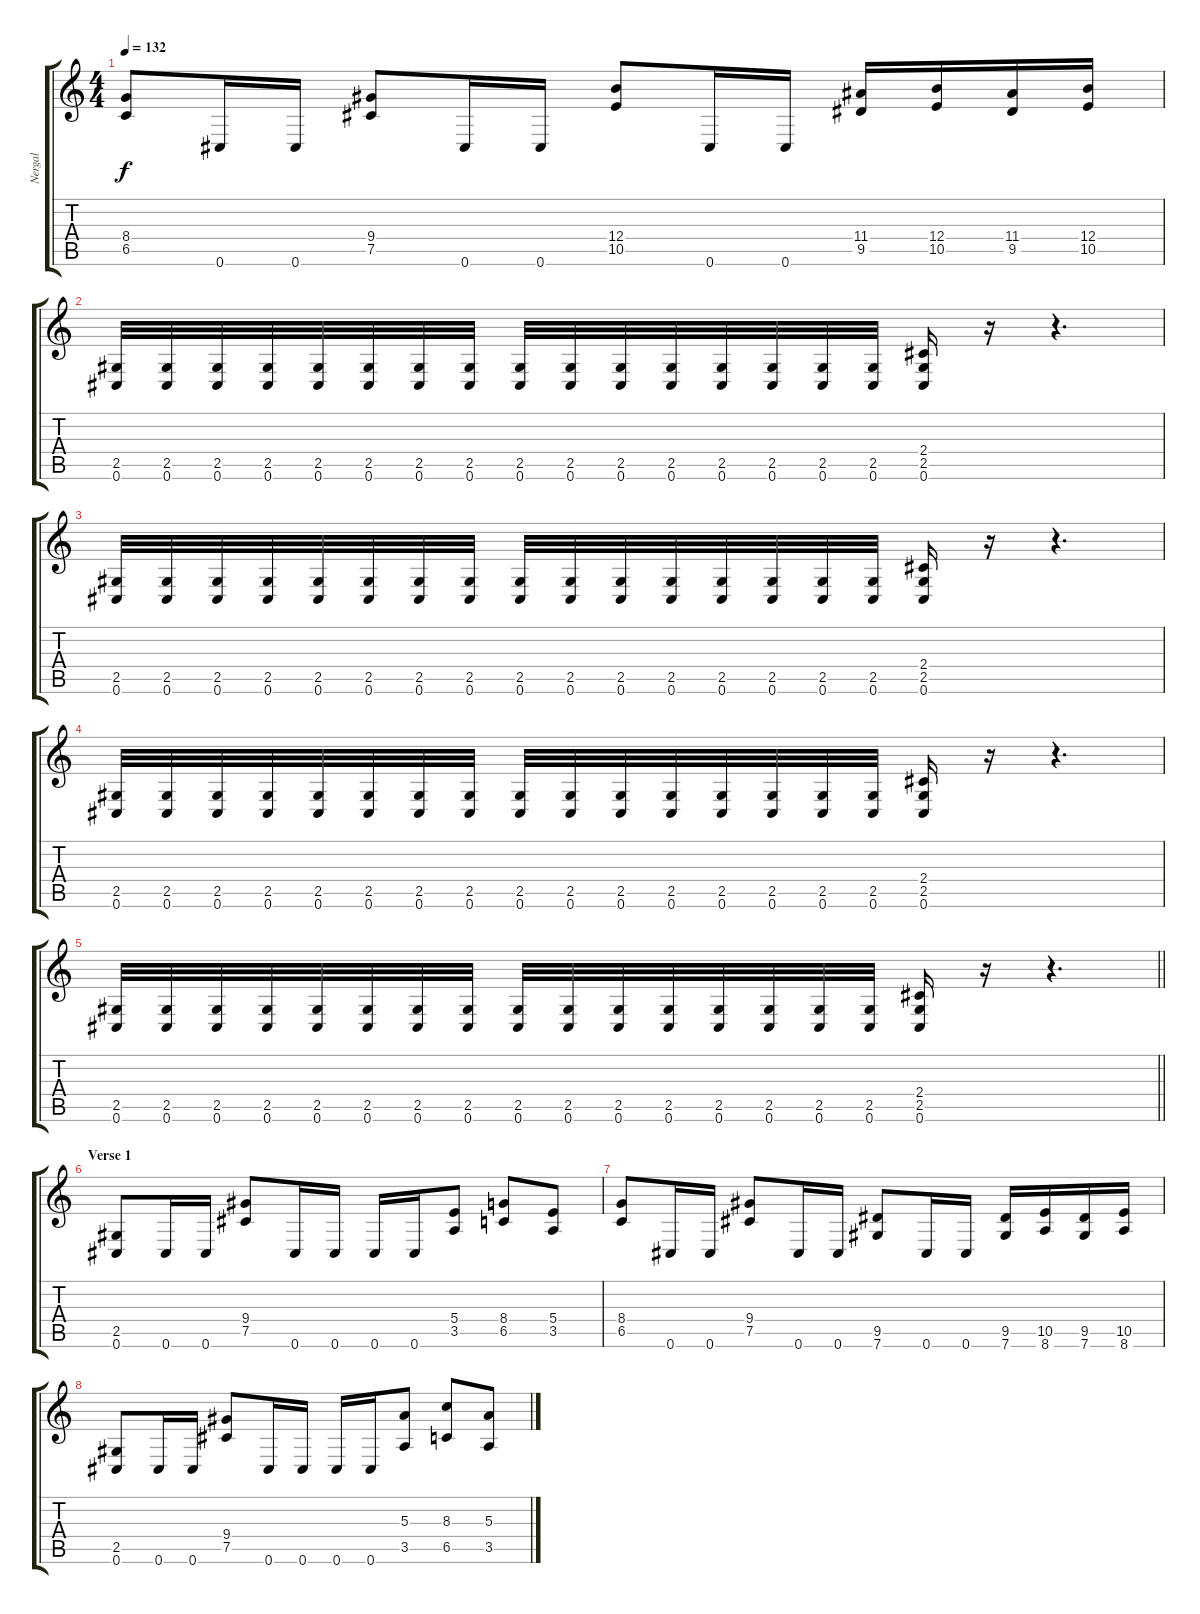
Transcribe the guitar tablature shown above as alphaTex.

\track ("Nergal" "Nergal") {instrument distortionguitar}
\staff {score tabs}
\tuning (Db4 Ab3 E3 B2 Gb2 Db2) {hide}
\ts (4 4)
\tempo 132
\clef g2
\ks c
(8.4 6.5).8{dy f} 0.6.16 0.6.16 (9.4 7.5).8 0.6.16 0.6.16 (12.4 10.5).8 0.6.16 0.6.16 (11.4 9.5).16 (12.4 10.5).16 (11.4 9.5).16 (12.4 10.5).16 |
(2.5 0.6).32 (2.5 0.6).32 (2.5 0.6).32 (2.5 0.6).32 (2.5 0.6).32 (2.5 0.6).32 (2.5 0.6).32 (2.5 0.6).32 (2.5 0.6).32 (2.5 0.6).32 (2.5 0.6).32 (2.5 0.6).32 (2.5 0.6).32 (2.5 0.6).32 (2.5 0.6).32 (2.5 0.6).32 (2.4 2.5 0.6).16 r.16 r.4{d} |
(2.5 0.6).32 (2.5 0.6).32 (2.5 0.6).32 (2.5 0.6).32 (2.5 0.6).32 (2.5 0.6).32 (2.5 0.6).32 (2.5 0.6).32 (2.5 0.6).32 (2.5 0.6).32 (2.5 0.6).32 (2.5 0.6).32 (2.5 0.6).32 (2.5 0.6).32 (2.5 0.6).32 (2.5 0.6).32 (2.4 2.5 0.6).16 r.16 r.4{d} |
(2.5 0.6).32 (2.5 0.6).32 (2.5 0.6).32 (2.5 0.6).32 (2.5 0.6).32 (2.5 0.6).32 (2.5 0.6).32 (2.5 0.6).32 (2.5 0.6).32 (2.5 0.6).32 (2.5 0.6).32 (2.5 0.6).32 (2.5 0.6).32 (2.5 0.6).32 (2.5 0.6).32 (2.5 0.6).32 (2.4 2.5 0.6).16 r.16 r.4{d} |
\barLineRight lightlight
(2.5 0.6).32 (2.5 0.6).32 (2.5 0.6).32 (2.5 0.6).32 (2.5 0.6).32 (2.5 0.6).32 (2.5 0.6).32 (2.5 0.6).32 (2.5 0.6).32 (2.5 0.6).32 (2.5 0.6).32 (2.5 0.6).32 (2.5 0.6).32 (2.5 0.6).32 (2.5 0.6).32 (2.5 0.6).32 (2.4 2.5 0.6).16 r.16 r.4{d} |
\section ("" "Verse 1")
(2.5 0.6).8 0.6.16 0.6.16 (9.4 7.5).8 0.6.16 0.6.16 0.6.16 0.6.16 (5.4 3.5).8 (8.4 6.5).8 (5.4 3.5).8 |
(8.4 6.5).8 0.6.16 0.6.16 (9.4 7.5).8 0.6.16 0.6.16 (9.5 7.6).8 0.6.16 0.6.16 (9.5 7.6).16 (10.5 8.6).16 (9.5 7.6).16 (10.5 8.6).16 |
(2.5 0.6).8 0.6.16 0.6.16 (9.4 7.5).8 0.6.16 0.6.16 0.6.16 0.6.16 (5.3 3.5).8 (8.3 6.5).8 (5.3 3.5).8
